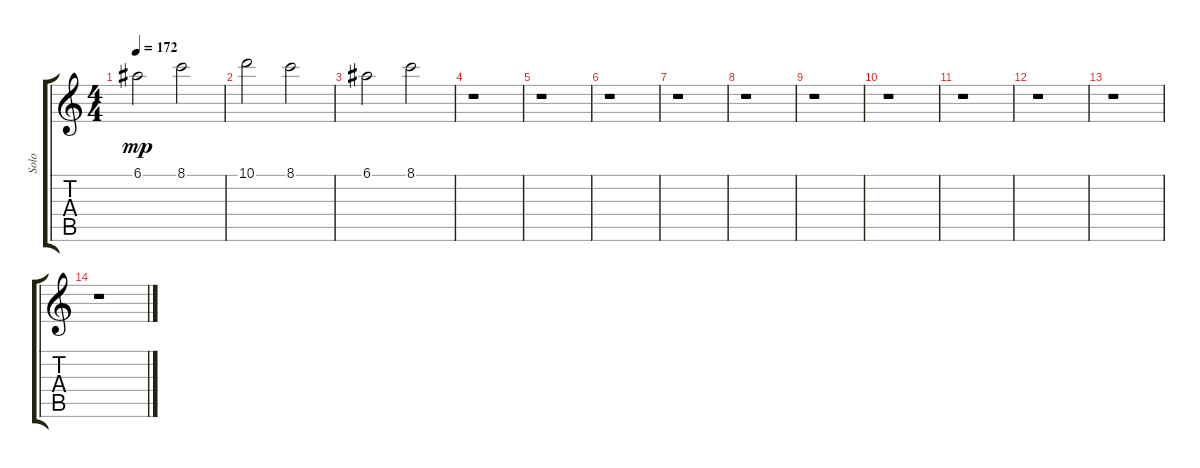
\track ("Solo" "Solo") {instrument distortionguitar}
\staff {score tabs}
\tuning (E4 B3 G3 D3 A2 E2) {hide}
\ts (4 4)
\tempo 172
\clef g2
\ks c
6.1.2{dy mp} 8.1.2 |
10.1.2 8.1.2 |
6.1.2 8.1.2 |
r.1 |
r.1 |
r.1 |
r.1 |
r.1 |
r.1 |
r.1 |
r.1 |
r.1 |
r.1 |
r.1
